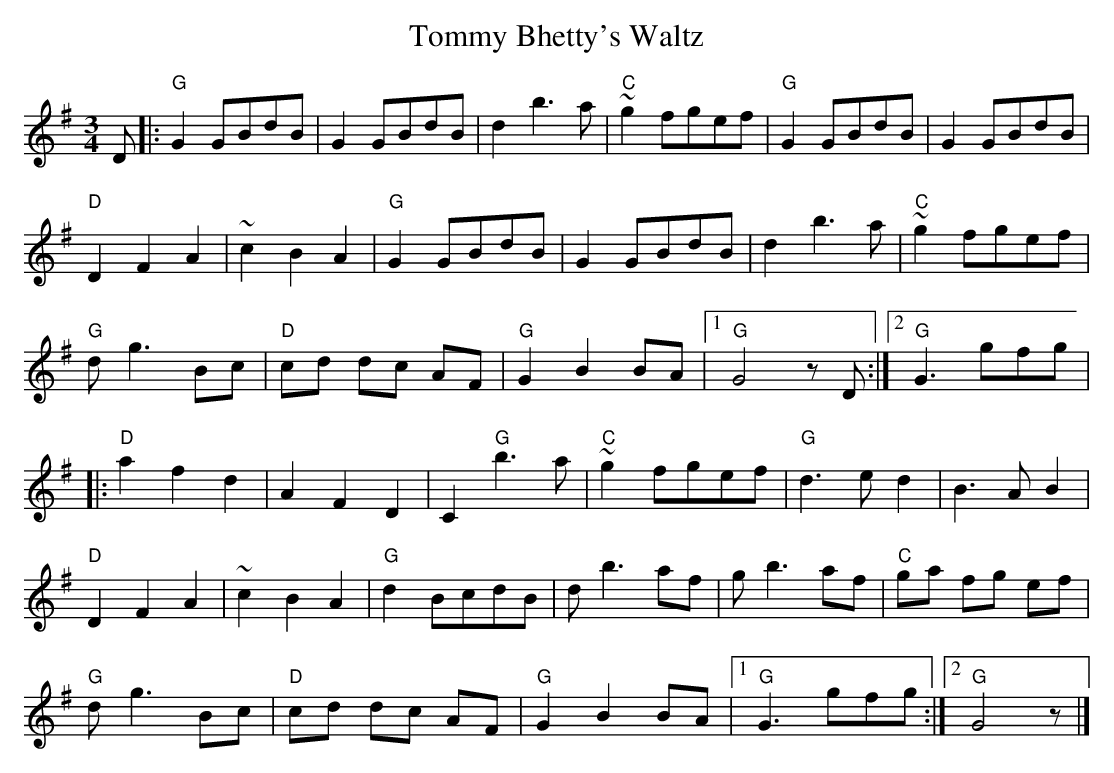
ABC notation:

X:1
T:Tommy Bhetty's Waltz
M:3/4
L:1/8
K:G major
D |: "G"G2 GBdB | G2 GBdB | d2 b3 a | "C"~g2 fgef | "G"G2 GBdB | G2 GBdB |
"D"D2 F2 A2 | ~c2 B2 A2 | "G"G2 GBdB | G2 GBdB | d2 b3 a | "C"~g2 fgef |
"G"d g3 Bc | "D"cd dc AF | "G"G2 B2 BA | [1 "G"G4 z D :| [2 "G"G3 gfg |
|: "D"a2 f2 d2 | A2 F2 D2 | C2 "G"b3 a | "C"~g2 fgef | "G"d3 e d2 | B3 A B2 |
"D"D2 F2 A2 | ~c2 B2 A2 | "G"d2 BcdB | d b3 af | g b3 af | "C"ga fg ef |
"G"d g3 Bc | "D"cd dc AF | "G"G2 B2 BA | [1 "G"G3 gfg :| [2 "G"G4 z |]
